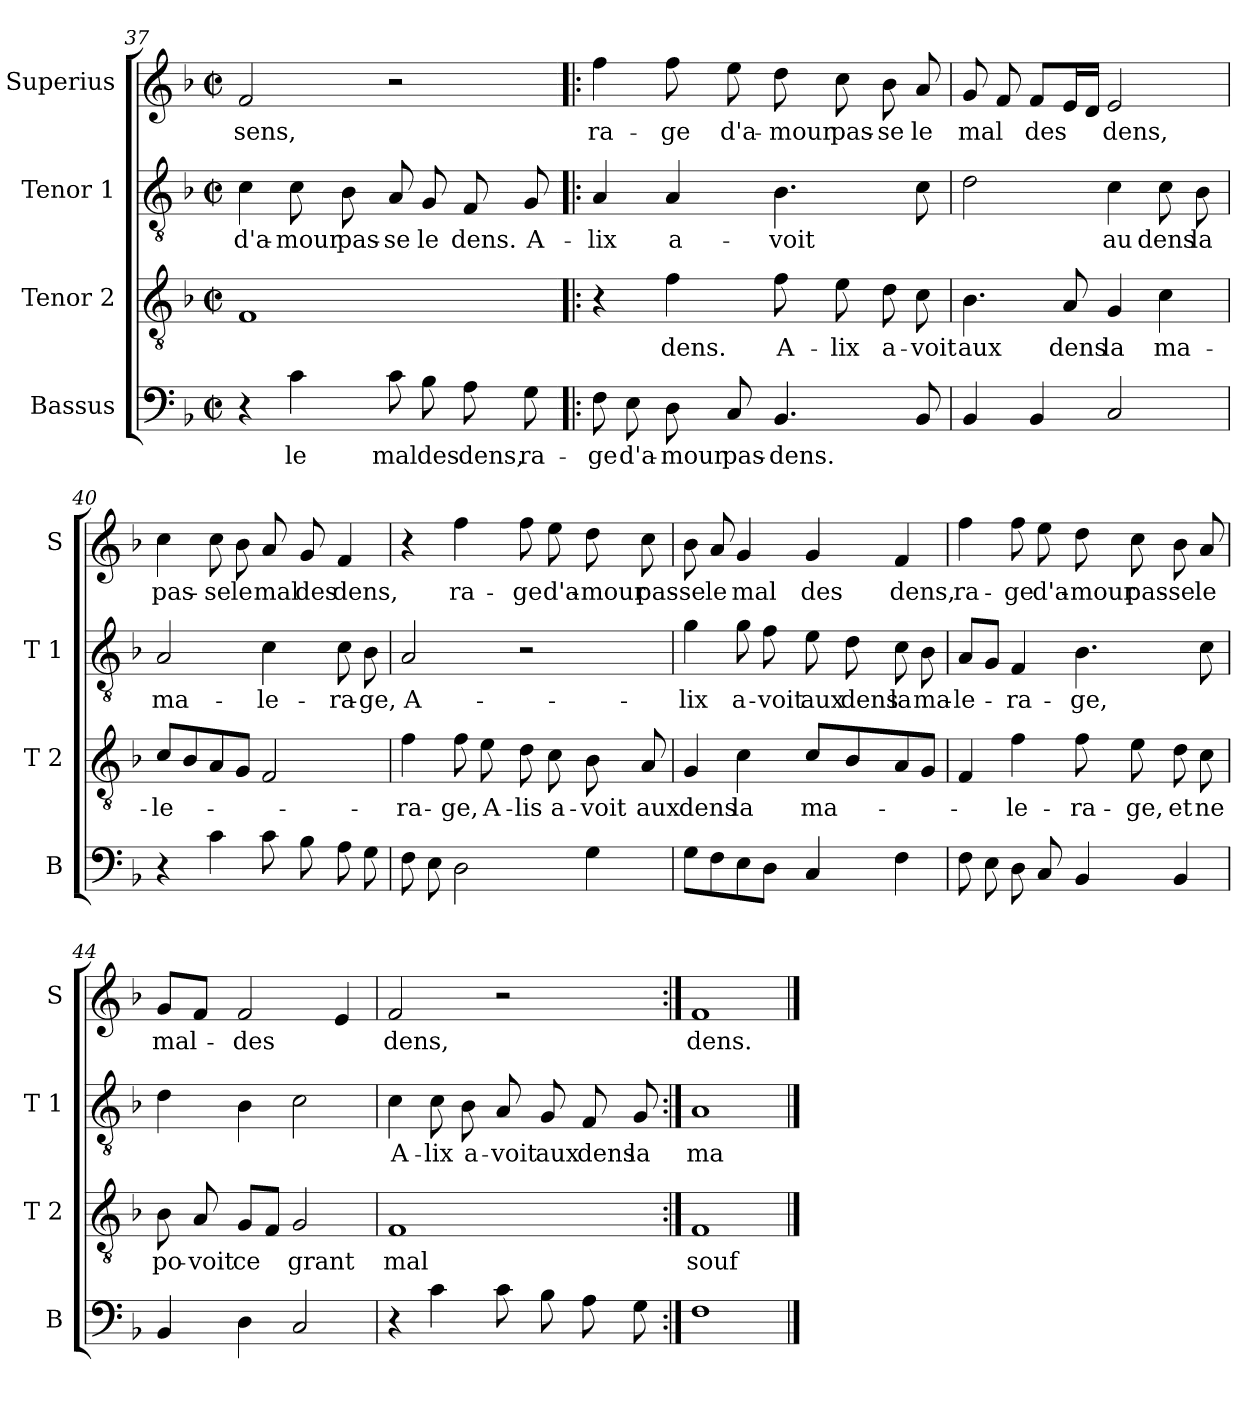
**kern	**text	**kern	**text	**kern	**text	**kern	**text
*part4	*part4	*part3	*part3	*part2	*part2	*part1	*part1
*staff4	*staff4	*staff3	*staff3	*staff2	*staff2	*staff1	*staff1
*I"Bassus	*	*I"Tenor 2	*	*I"Tenor 1	*	*I"Superius	*
*I'B	*	*I'T 2	*	*I'T 1	*	*I'S	*
*clefF4	*	*clefGv2	*	*clefGv2	*	*clefG2	*
*k[b-]	*	*k[b-]	*	*k[b-]	*	*k[b-]	*
*F:	*	*F:	*	*F:	*	*F:	*
*M2/2	*	*M2/2	*	*M2/2	*	*M2/2	*
*met(c|)	*	*met(c|)	*	*met(c|)	*	*met(c|)	*
=37	=37	=37	=37	=37	=37	=37	=37
4r	.	1F	.	4c\	d'a-	2f/	sens,
4c\	le	.	.	8c\	-mour	.	.
.	.	.	.	8B-\	pas-	.	.
8c\	mal	.	.	8A/	-se	2r	.
8B-\	des	.	.	8G/	le	.	.
8A\	dens,	.	.	8F/	dens.	.	.
8G\	ra-	.	.	8G/	A-	.	.
=38!|:	=38!|:	=38!|:	=38!|:	=38!|:	=38!|:	=38!|:	=38!|:
8F\	-ge	4r	.	4A/	-lix	4ff\	ra-
8E\	d'a-	.	.	.	.	.	.
8D\	-mour	4f\	dens.	4A/	a-	8ff\	-ge
8C/	pas-	.	.	.	.	8ee\	d'a-
4.BB-/	-dens.	8f\	A-	4.B-\	-voit	8dd\	-mour
.	.	8e\	-lix	.	.	8cc\	pas-
.	.	8d\	a-	.	.	8b-\	-se
8BB-/	.	8c\	-voit	8c\	.	8a/	le
!!LO:PB:g=z
=39	=39	=39	=39	=39	=39	=39	=39
4BB-/	.	4.B-\	aux	2d\	.	8g/	mal
.	.	.	.	.	.	8f/	.
4BB-/	.	.	.	.	.	8f/L	des
.	.	8A/	dens	.	.	16e/L	.
.	.	.	.	.	.	16d/JJ	.
2C/	.	4G/	la	4c\	au	2e/	dens,
.	.	4c\	ma-	8c\	dens	.	.
.	.	.	.	8B-\	la	.	.
=40	=40	=40	=40	=40	=40	=40	=40
4r	.	8c/L	-le-	2A/	ma-	4cc\	pas-
.	.	8B-/	.	.	.	.	.
4c\	.	8A/	.	.	.	8cc\	-se
.	.	8G/J	.	.	.	8b-\	le
8c\	.	2F/	.	4c\	-le-	8a/	mal
8B-\	.	.	.	.	.	8g/	des
8A\	.	.	.	8c\	-ra-	4f/	dens,
8G\	.	.	.	8B-\	-ge,	.	.
=41	=41	=41	=41	=41	=41	=41	=41
8F\	.	4f\	-ra-	2A/	A-	4r	.
8E\	.	.	.	.	.	.	.
2D\	.	8f\	-ge,	.	.	4ff\	ra-
.	.	8e\	A-	.	.	.	.
.	.	8d\	-lis	2r	.	8ff\	-ge
.	.	8c\	a-	.	.	8ee\	d'a-
4G\	.	8B-\	-voit	.	.	8dd\	-mour
.	.	8A/	aux	.	.	8cc\	pas-
=42	=42	=42	=42	=42	=42	=42	=42
8G\L	.	4G/	dens	4g\	-lix	8b-\	-se
8F\	.	.	.	.	.	8a/	le
8E\	.	4c\	la	8g\	a-	4g/	mal
8D\J	.	.	.	8f\	-voit	.	.
4C/	.	8c/L	ma-	8e\	aux	4g/	des
.	.	8B-/	.	8d\	dens	.	.
4F\	.	8A/	.	8c\	la	4f/	dens,
.	.	8G/J	.	8B-\	ma-	.	.
!!LO:LB:g=z
=43	=43	=43	=43	=43	=43	=43	=43
8F\	.	4F/	.	8A/L	-le-	4ff\	ra-
8E\	.	.	.	8G/J	.	.	.
8D\	.	4f\	-le-	4F/	-ra-	8ff\	-ge
8C/	.	.	.	.	.	8ee\	d'a-
4BB-/	.	8f\	-ra-	4.B-\	-ge,	8dd\	-mour
.	.	8e\	-ge,	.	.	8cc\	pas-
4BB-/	.	8d\	et	.	.	8b-\	-se
.	.	8c\	ne	8c\	.	8a/	le
=44	=44	=44	=44	=44	=44	=44	=44
4BB-/	.	8B-\	po-	4d\	.	8g/L	mal-
.	.	8A/	-voit	.	.	8f/J	.
4D\	.	8G/L	ce	4B-\	.	2f/	-des
.	.	8F/J	.	.	.	.	.
2C/	.	2G/	grant	2c\	.	.	.
.	.	.	.	.	.	4e/	.
=45	=45	=45	=45	=45	=45	=45	=45
4r	.	1F	mal	4c\	A-	2f/	dens,
4c\	.	.	.	8c\	-lix	.	.
.	.	.	.	8B-\	a-	.	.
8c\	.	.	.	8A/	-voit	2r	.
8B-\	.	.	.	8G/	aux	.	.
8A\	.	.	.	8F/	dens	.	.
8G\	.	.	.	8G/	la	.	.
=46:|!	=46:|!	=46:|!	=46:|!	=46:|!	=46:|!	=46:|!	=46:|!
1F	.	1F	souf-	1A	ma-	1f	dens.
==	==	==	==	==	==	==	==
*-	*-	*-	*-	*-	*-	*-	*-
